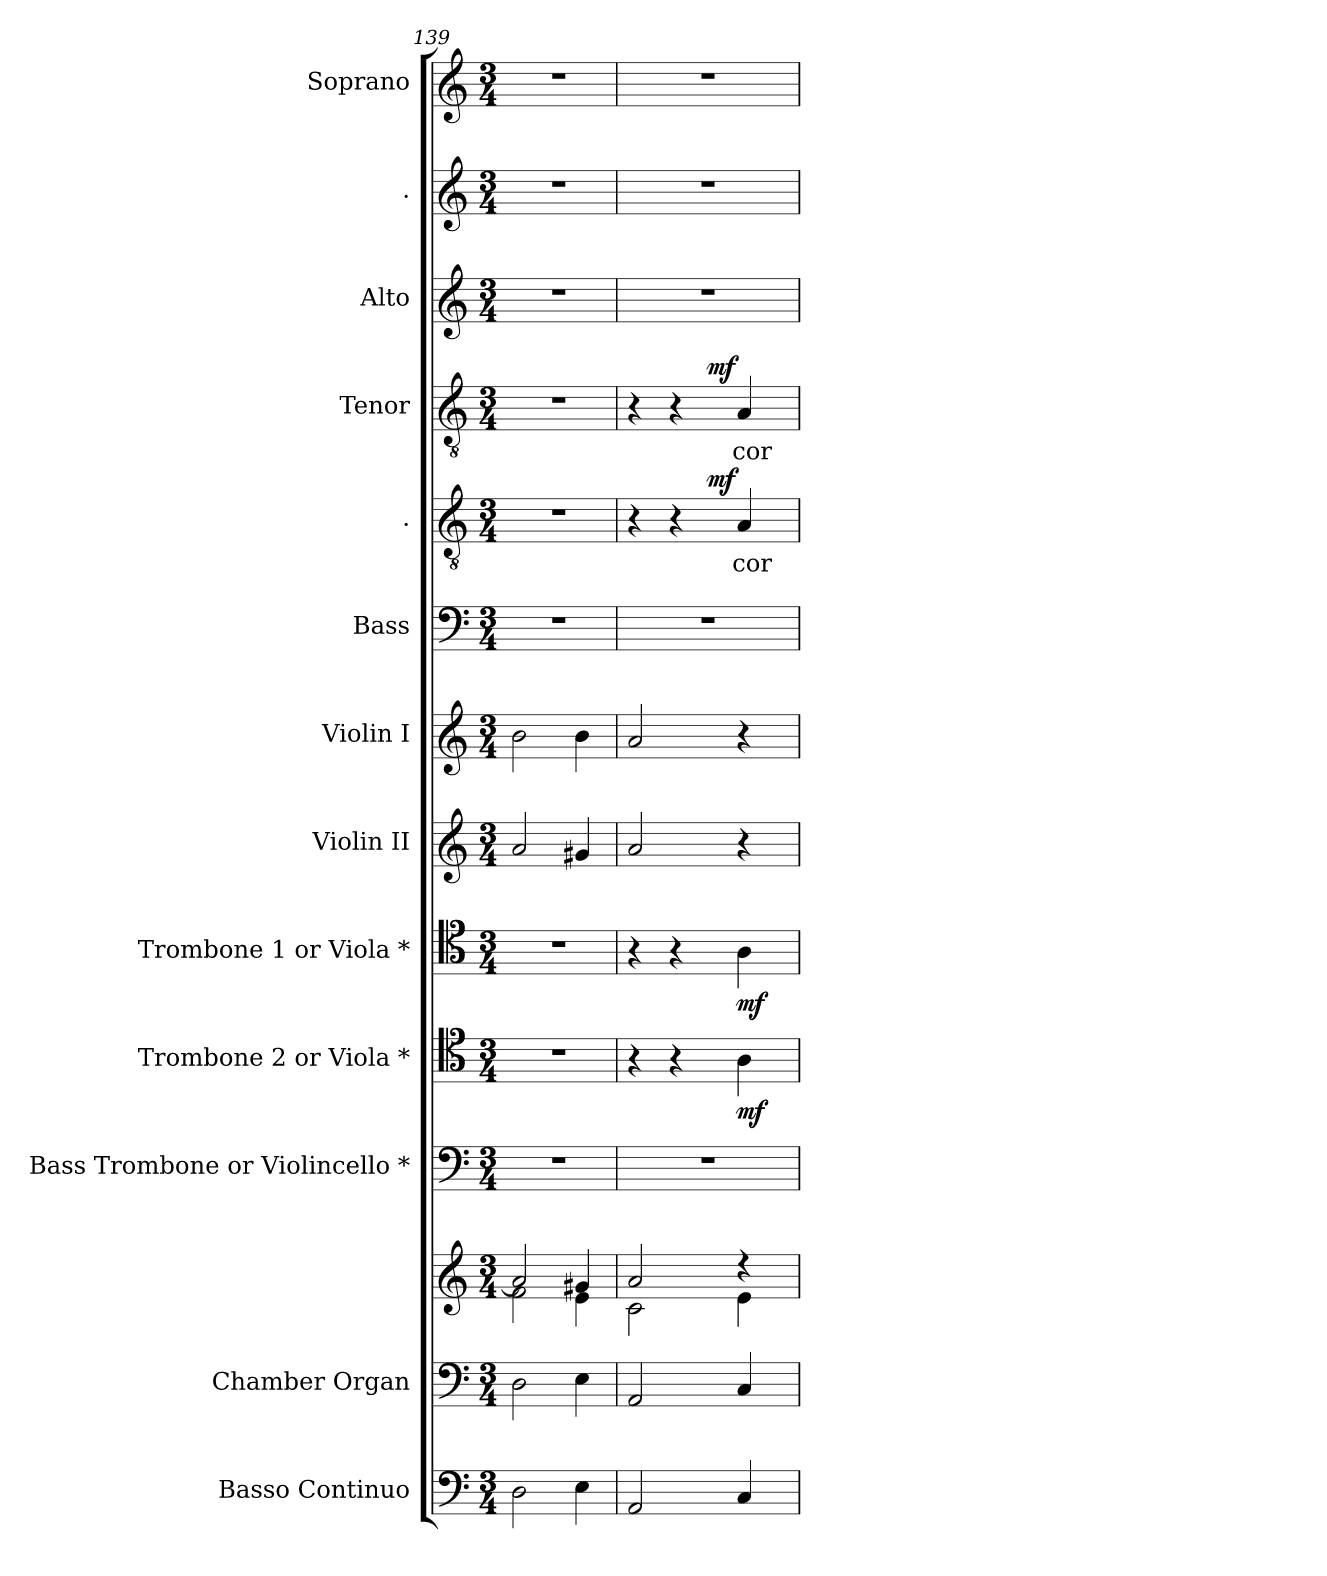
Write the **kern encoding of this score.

**kern	**kern	**kern	**kern	**kern	**dynam	**kern	**dynam	**kern	**kern	**kern	**kern	**text	**dynam	**kern	**text	**dynam	**kern	**kern	**kern
*part13	*part12	*part12	*part11	*part10	*part10	*part9	*part9	*part8	*part7	*part6	*part5	*part5	*part5	*part4	*part4	*part4	*part3	*part2	*part1
*staff14	*staff13	*staff12	*staff11	*staff10	*staff10	*staff9	*staff9	*staff8	*staff7	*staff6	*staff5	*staff5	*staff5	*staff4	*staff4	*staff4	*staff3	*staff2	*staff1
*I"Basso  Continuo	*I"Chamber  Organ	*	*I"Bass Trombone or Violincello *	*I"Trombone 2 or Viola *	*	*I"Trombone 1 or Viola *	*	*I"Violin II	*I"Violin I	*I"Bass	*I".	*	*	*I"Tenor	*	*	*I"Alto	*I".	*I"Soprano
*I'B Cont	*I'Org.	*	*I'B. Tbn.	*I'Tbn 2	*	*I'Tbn 1	*	*I'Vln. II	*I'Vln. I	*I'B.	*	*	*	*I'T,	*	*	*I'A.	*	*I'S.
*clefF4	*clefF4	*clefG2	*clefF4	*clefC4	*	*clefC4	*	*clefG2	*clefG2	*clefF4	*clefGv2	*	*	*clefGv2	*	*	*clefG2	*clefG2	*clefG2
*ITrd7c12	*	*	*	*	*	*	*	*	*	*	*ITrd7c12	*	*	*ITrd7c12	*	*	*	*	*
*k[]	*k[]	*k[]	*k[]	*k[]	*	*k[]	*	*k[]	*k[]	*k[]	*k[]	*	*	*k[]	*	*	*k[]	*k[]	*k[]
*C:	*C:	*C:	*C:	*C:	*	*C:	*	*C:	*C:	*C:	*C:	*	*	*C:	*	*	*C:	*C:	*C:
*M3/4	*M3/4	*M3/4	*M3/4	*M3/4	*	*M3/4	*	*M3/4	*M3/4	*M3/4	*M3/4	*	*	*M3/4	*	*	*M3/4	*M3/4	*M3/4
=139	=139	=139	=139	=139	=139	=139	=139	=139	=139	=139	=139	=139	=139	=139	=139	=139	=139	=139	=139
*	*	*^	*	*	*	*	*	*	*	*	*	*	*	*	*	*	*	*	*
!	!	!	!	!LO:N:vis=1	!LO:N:vis=1	!	!LO:N:vis=1	!	!	!	!LO:N:vis=1	!LO:N:vis=1	!	!	!LO:N:vis=1	!	!	!LO:N:vis=1	!LO:N:vis=1	!LO:N:vis=1
2DDi\	2Di\	2ai/]	2fi\	2.r	2.r	.	2.r	.	2ai/	2bi\	2.r	2.r	.	.	2.r	.	.	2.r	2.r	2.r
4EEi\	4Ei\	4g#Xi/	4ei\	.	.	.	.	.	4g#Xi/	4bi\	.	.	.	.	.	.	.	.	.	.
=140	=140	=140	=140	=140	=140	=140	=140	=140	=140	=140	=140	=140	=140	=140	=140	=140	=140	=140	=140	=140
!	!	!	!	!LO:N:vis=1	!	!	!	!	!	!	!LO:N:vis=1	!	!	!	!	!	!	!LO:N:vis=1	!LO:N:vis=1	!LO:N:vis=1
*	*	*	*	*	*	*	*	*	*	*	*	*^	*	*	*^	*	*	*	*	*
2AAAi/	2AAi/	2ai/	2ci\	2.r	4r	.	4r	.	2ai/	2ai/	2.r	4r	4ryy	.	.	4r	4ryy	.	.	2.r	2.r	2.r
.	.	.	.	.	4r	.	4r	.	.	.	.	4r	16ryy	.	.	4r	16ryy	.	.	.	.	.
.	.	.	.	.	.	.	.	.	.	.	.	.	32ryy	.	.	.	32ryy	.	.	.	.	.
.	.	.	.	.	.	.	.	.	.	.	.	.	128ryy	.	.	.	128ryy	.	.	.	.	.
.	.	.	.	.	.	.	.	.	.	.	.	.	256ryy	.	.	.	256ryy	.	.	.	.	.
.	.	.	.	.	.	.	.	.	.	.	.	.	1024ryy	.	.	.	1024ryy	.	.	.	.	.
.	.	.	.	.	.	.	.	.	.	.	.	.	4ryy	.	mf	.	4ryy	.	mf	.	.	.
!	!	!	!	!	!	!	!	!	!	!	!	!	!	!LO:LY:b:color=#000000	!	!	!	!	!	!	!	!
!	!	!	!	!	!	!	!	!	!	!	!	!	!	!	!	!	!	!LO:LY:b:color=#000000	!	!	!	!
4CCi/	4Ci/	4r	4ei\	.	4Ai\	mf	4Ai\	mf	4r	4r	.	4AAi/	.	cor	.	4AAi/	.	cor	.	.	.	.
.	.	.	.	.	.	.	.	.	.	.	.	.	8ryy	.	.	.	8ryy	.	.	.	.	.
.	.	.	.	.	.	.	.	.	.	.	.	.	64ryy	.	.	.	64ryy	.	.	.	.	.
.	.	.	.	.	.	.	.	.	.	.	.	.	512.ryy	.	.	.	512.ryy	.	.	.	.	.
*	*	*	*	*	*	*	*	*	*	*	*	*v	*v	*	*	*	*	*	*	*	*	*
*	*	*v	*v	*	*	*	*	*	*	*	*	*	*	*	*v	*v	*	*	*	*	*
=	=	=	=	=	=	=	=	=	=	=	=	=	=	=	=	=	=	=	=
*-	*-	*-	*-	*-	*-	*-	*-	*-	*-	*-	*-	*-	*-	*-	*-	*-	*-	*-	*-
